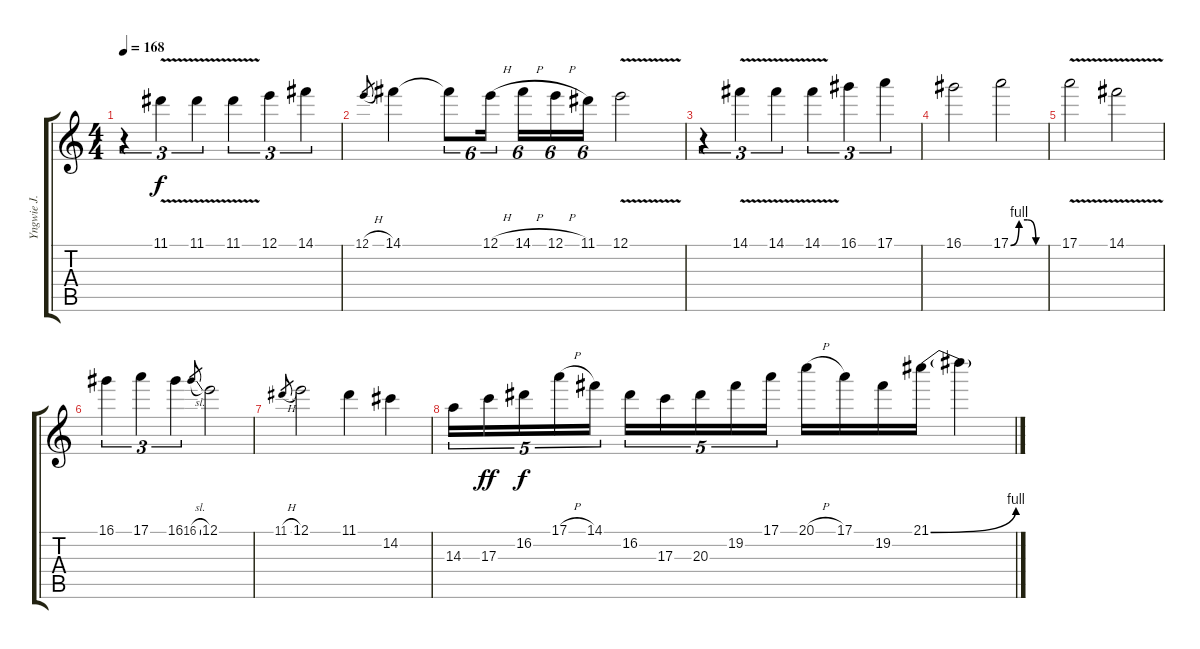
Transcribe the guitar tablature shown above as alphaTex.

\track ("Yngwie J. Malmsteen (Lead Guitar)" "Yngwie J. ") {instrument overdrivenguitar}
\staff {score tabs}
\tuning (E4 B3 G3 D3 A2 E2) {hide}
\ts (4 4)
\tempo 168
\clef g2
\ks c
r.4{tu (3 2) dy f instrument overdrivenguitar} 11.1{v}.4{tu (3 2)} 11.1{v}.4{tu (3 2)} 11.1{v}.4{tu (3 2)} 12.1.4{tu (3 2)} 14.1.4{tu (3 2)} |
12.1{h}.8{gr} 14.1.4 14.1{t}.8{tu (6 4)} 12.1{h}.16{tu (6 4) beam splitsecondary} 14.1{h}.16{tu (6 4)} 12.1{h}.16{tu (6 4)} 11.1.16{tu (6 4)} 12.1{v}.2 |
r.4{tu (3 2)} 14.1{v}.4{tu (3 2)} 14.1{v}.4{tu (3 2)} 14.1{v}.4{tu (3 2)} 16.1.4{tu (3 2)} 17.1.4{tu (3 2)} |
16.1.2 17.1{be (custom 0 0 15 4 30 4 45 0 60 0)}.2 |
17.1{v}.2 14.1{v}.2 |
16.1.4{tu (3 2)} 17.1.4{tu (3 2)} 16.1.4{tu (3 2)} 16.1{sl}.8{gr} 12.1.2 |
11.1{h}.8{gr} 12.1.2 11.1.4 14.2.4 |
14.3.16{tu (5 4)} 17.3.16{tu (5 4) dy ff} 16.2.16{tu (5 4) dy f} 17.1{h}.16{tu (5 4)} 14.1.16{tu (5 4)} 16.2.16{tu (5 4)} 17.3.16{tu (5 4)} 20.3.16{tu (5 4)} 19.2.16{tu (5 4)} 17.1.16{tu (5 4)} 20.1{h}.16 17.1.16 19.2.16 21.1{be (bend 0 0 60 4)}.16 21.1{t}.4
